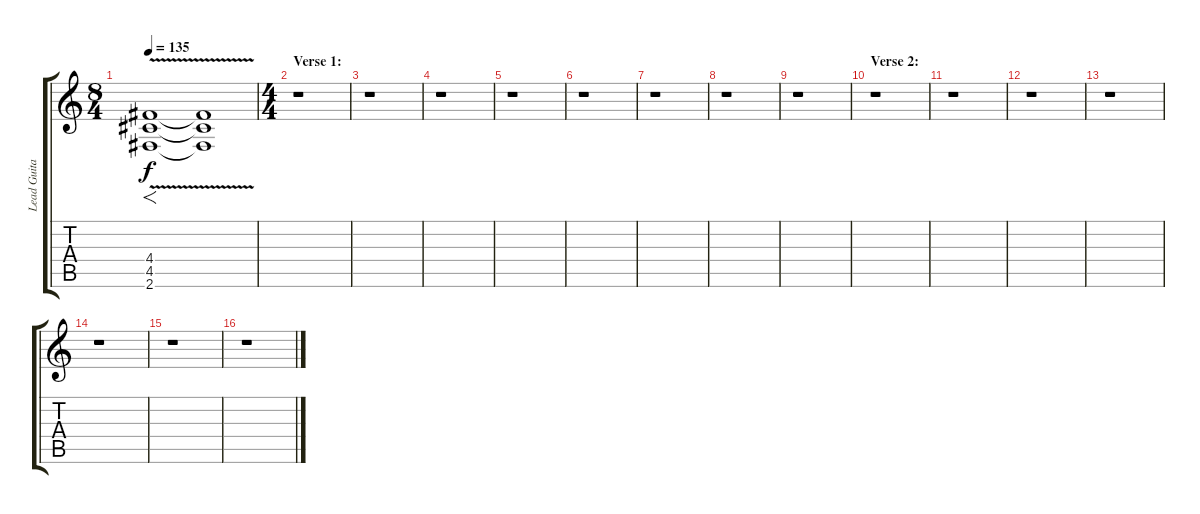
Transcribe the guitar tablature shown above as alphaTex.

\track ("Lead Guitar 1" "Lead Guita") {instrument distortionguitar}
\staff {score tabs}
\tuning (E4 B3 G3 D3 A2 E2) {hide}
\ts (8 4)
\tempo 135
\clef g2
\ks c
(4.4{v} 4.5 2.6).1{f dy f instrument distortionguitar} (4.4{t} 4.5{t} 2.6{t}).1 |
\ts (4 4)
\section ("" "Verse 1:")
r.1 |
r.1 |
r.1 |
r.1 |
r.1 |
r.1 |
r.1 |
r.1 |
\section ("" "Verse 2:")
r.1 |
r.1 |
r.1 |
r.1 |
r.1 |
r.1 |
r.1
